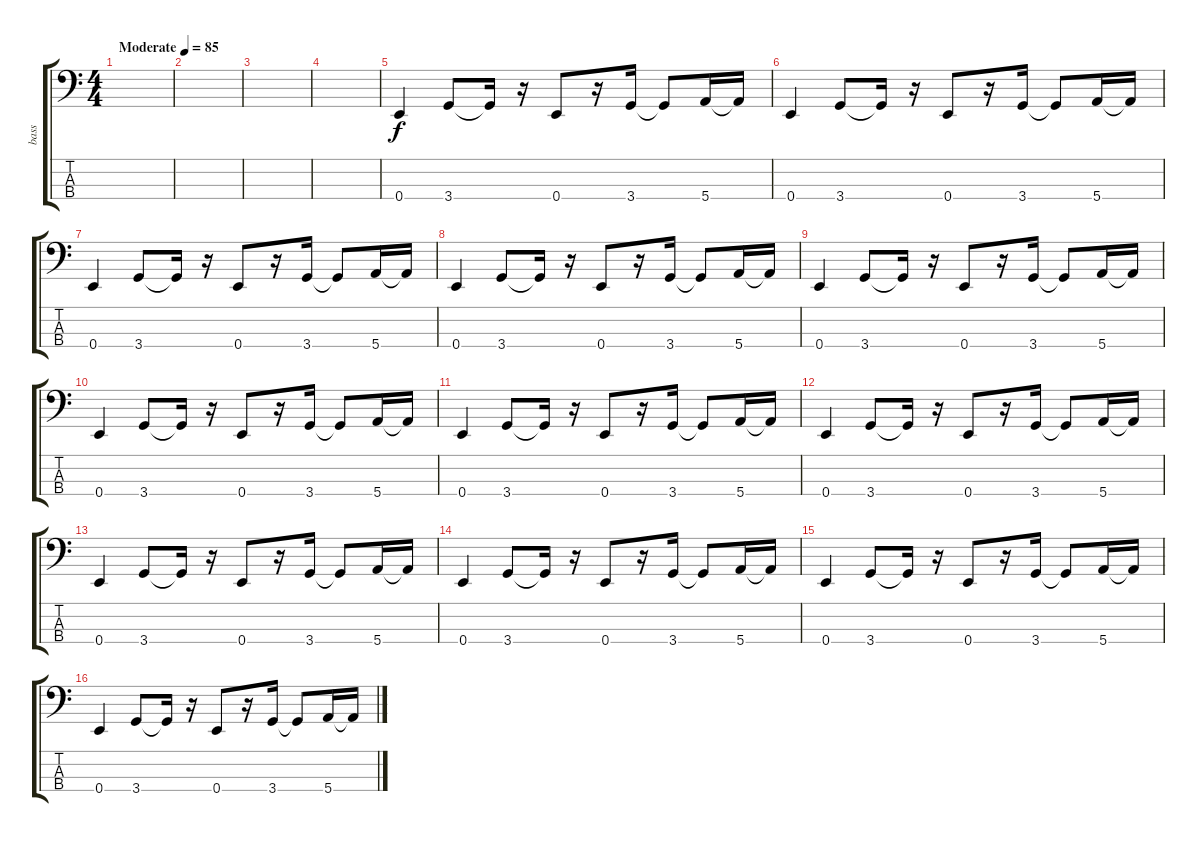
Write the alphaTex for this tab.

\track ("bass" "bass") {instrument electricbasspick}
\staff {score tabs}
\tuning (G2 D2 A1 E1) {hide}
\ts (4 4)
\tempo (85 "Moderate")
\clef f4
\ks c
|
|
|
|
0.4.4 3.4.8 3.4{t}.16 r.16 0.4.8 r.16 3.4.16 3.4{t}.8 5.4.16 5.4{t}.16 |
0.4.4 3.4.8 3.4{t}.16 r.16 0.4.8 r.16 3.4.16 3.4{t}.8 5.4.16 5.4{t}.16 |
0.4.4 3.4.8 3.4{t}.16 r.16 0.4.8 r.16 3.4.16 3.4{t}.8 5.4.16 5.4{t}.16 |
0.4.4 3.4.8 3.4{t}.16 r.16 0.4.8 r.16 3.4.16 3.4{t}.8 5.4.16 5.4{t}.16 |
0.4.4 3.4.8 3.4{t}.16 r.16 0.4.8 r.16 3.4.16 3.4{t}.8 5.4.16 5.4{t}.16 |
0.4.4 3.4.8 3.4{t}.16 r.16 0.4.8 r.16 3.4.16 3.4{t}.8 5.4.16 5.4{t}.16 |
0.4.4 3.4.8 3.4{t}.16 r.16 0.4.8 r.16 3.4.16 3.4{t}.8 5.4.16 5.4{t}.16 |
0.4.4 3.4.8 3.4{t}.16 r.16 0.4.8 r.16 3.4.16 3.4{t}.8 5.4.16 5.4{t}.16 |
0.4.4 3.4.8 3.4{t}.16 r.16 0.4.8 r.16 3.4.16 3.4{t}.8 5.4.16 5.4{t}.16 |
0.4.4 3.4.8 3.4{t}.16 r.16 0.4.8 r.16 3.4.16 3.4{t}.8 5.4.16 5.4{t}.16 |
0.4.4 3.4.8 3.4{t}.16 r.16 0.4.8 r.16 3.4.16 3.4{t}.8 5.4.16 5.4{t}.16 |
0.4.4 3.4.8 3.4{t}.16 r.16 0.4.8 r.16 3.4.16 3.4{t}.8 5.4.16 5.4{t}.16
